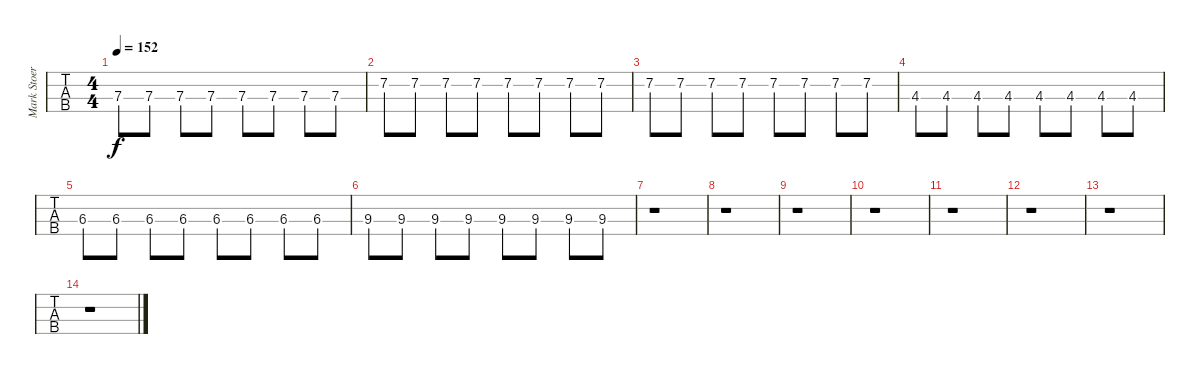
\track ("Mark Stoermer" "Mark Stoer") {instrument electricbassfinger}
\staff {tabs}
\tuning (G2 D2 A1 E1) {hide}
\ts (4 4)
\tempo 152
\clef f4
\ks c
7.3.8{dy f} 7.3.8 7.3.8 7.3.8 7.3.8 7.3.8 7.3.8 7.3.8 |
7.2.8 7.2.8 7.2.8 7.2.8 7.2.8 7.2.8 7.2.8 7.2.8 |
7.2.8 7.2.8 7.2.8 7.2.8 7.2.8 7.2.8 7.2.8 7.2.8 |
4.3.8 4.3.8 4.3.8 4.3.8 4.3.8 4.3.8 4.3.8 4.3.8 |
6.3.8 6.3.8 6.3.8 6.3.8 6.3.8 6.3.8 6.3.8 6.3.8 |
9.3.8 9.3.8 9.3.8 9.3.8 9.3.8 9.3.8 9.3.8 9.3.8 |
r.1 |
r.1 |
r.1 |
r.1 |
r.1 |
r.1 |
r.1 |
r.1
